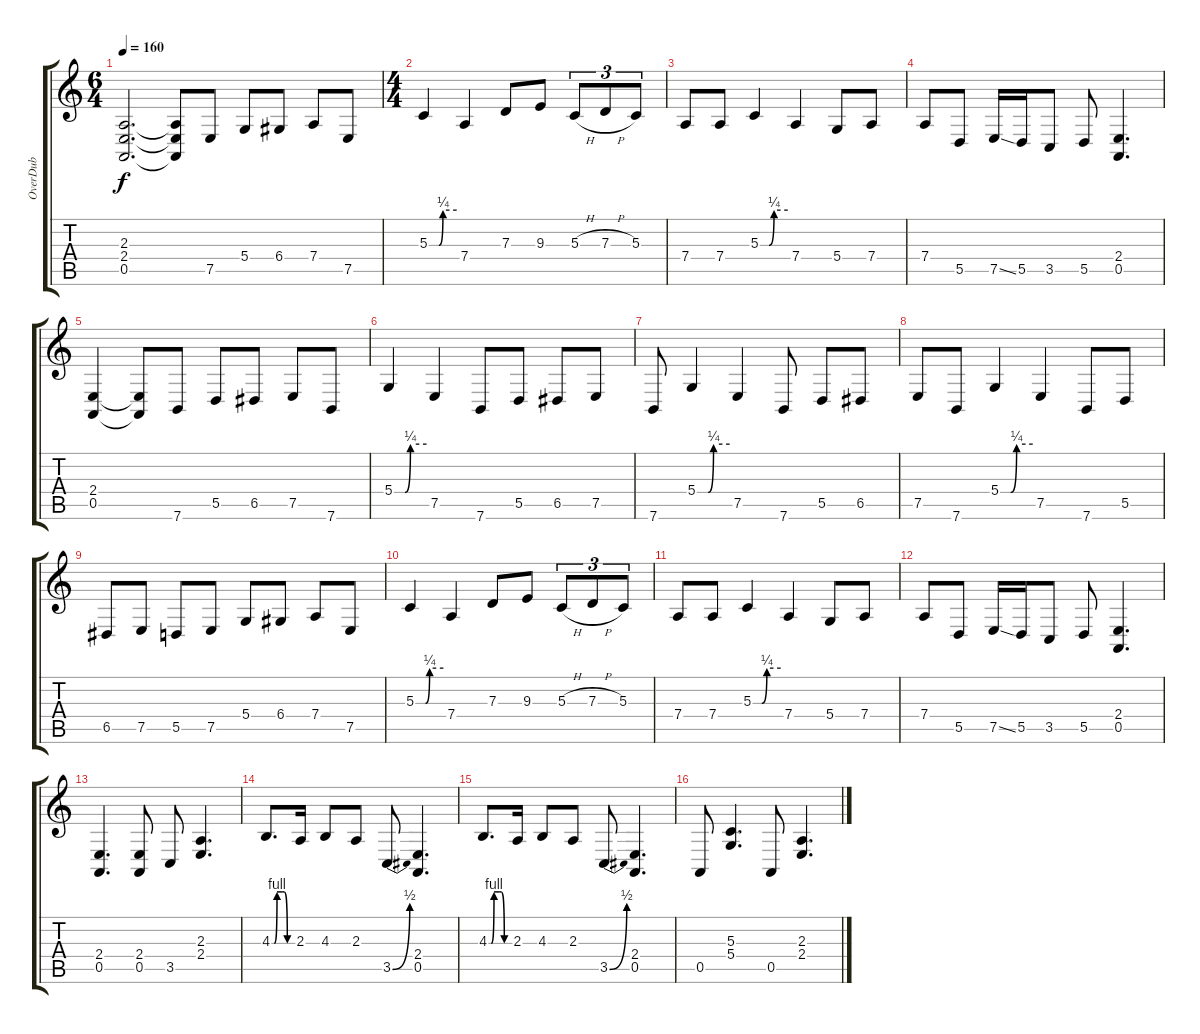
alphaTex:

\track ("OverDub" "OverDub") {instrument lead1square}
\staff {score tabs}
\tuning (E4 B3 G3 D3 A2 E2) {hide}
\ts (6 4)
\tempo 160
\clef g2
\ks c
(2.3{t} 2.4{t} 0.5{t}).2{d dy f} (2.3{t} 2.4{t} 0.5{t}).8 7.5.8{volume 11 instrument lead1square} 5.4.8 6.4.8 7.4.8 7.5.8 |
\ts (4 4)
5.3{be (custom 0 0 10 0 21 0 30 1 60 1)}.4 7.4.4 7.3.8 9.3.8 5.3{h}.8{tu (3 2)} 7.3{h}.8{tu (3 2)} 5.3.8{tu (3 2)} |
7.4.8 7.4.8 5.3{be (custom 0 0 19 0 30 1 60 1)}.4 7.4.4 5.4.8 7.4.8 |
7.4.8 5.5.8 7.5{ss}.16 5.5.16 3.5.8 5.5.8 (2.4 0.5).4{d} |
(2.4 0.5).4 (2.4{t} 0.5{t}).8 7.6.8 5.5.8 6.5.8 7.5.8 7.6.8 |
5.4{be (custom 0 0 20 0 30 1 60 1)}.4 7.5.4 7.6.8 5.5.8 6.5.8 7.5.8 |
7.6.8 5.4{be (custom 0 0 20 0 30 1 60 1)}.4 7.5.4 7.6.8 5.5.8 6.5.8 |
7.5.8 7.6.8 5.4{be (custom 0 0 19 0 30 1 60 1)}.4 7.5.4 7.6.8 5.5.8 |
6.5.8 7.5.8 5.5.8 7.5.8 5.4.8 6.4.8 7.4.8 7.5.8 |
5.3{be (custom 0 0 10 0 21 0 30 1 60 1)}.4 7.4.4 7.3.8 9.3.8 5.3{h}.8{tu (3 2)} 7.3{h}.8{tu (3 2)} 5.3.8{tu (3 2)} |
7.4.8 7.4.8 5.3{be (custom 0 0 19 0 30 1 60 1)}.4 7.4.4 5.4.8 7.4.8 |
7.4.8 5.5.8 7.5{ss}.16 5.5.16 3.5.8 5.5.8 (2.4 0.5).4{d} |
(2.4 0.5).4{d} (2.4 0.5).8 3.5.8 (2.3 2.4).4{d} |
4.3{be (custom 0 0 7 0 15 4 30 4 36 4 45 0 60 0)}.8{d} 2.3.16 4.3.8 2.3.8 3.5{be (bend 0 0 60 2)}.8 (2.4 0.5).4{d} |
4.3{be (custom 0 0 7 0 15 4 30 4 36 4 45 0 60 0)}.8{d} 2.3.16 4.3.8 2.3.8 3.5{be (bend 0 0 60 2)}.8 (2.4 0.5).4{d} |
0.5.8 (5.3 5.4).4{d} 0.5.8 (2.3 2.4).4{d}
